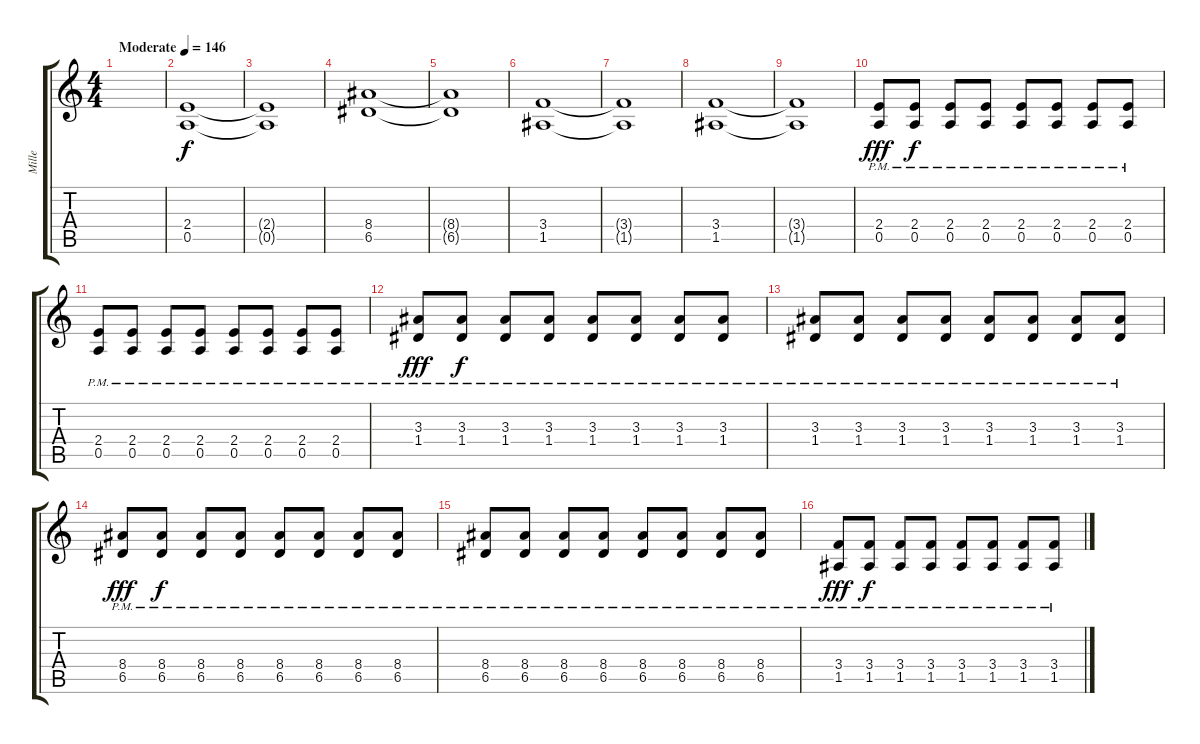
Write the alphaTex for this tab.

\track ("Mille" "Mille") {instrument distortionguitar}
\staff {score tabs}
\tuning (E4 B3 G3 D3 A2 E2) {hide}
\ts (4 4)
\tempo (146 "Moderate")
\clef g2
\ks c
|
(2.4 0.5).1 |
(2.4{t} 0.5{t}).1 |
(8.4 6.5).1 |
(8.4{t} 6.5{t}).1 |
(3.4 1.5).1 |
(3.4{t} 1.5{t}).1 |
(3.4 1.5).1 |
(3.4{t} 1.5{t}).1 |
(2.4{pm} 0.5{pm}).8{dy fff} (2.4{pm} 0.5{pm}).8{dy f} (2.4{pm} 0.5{pm}).8 (2.4{pm} 0.5{pm}).8 (2.4{pm} 0.5{pm}).8 (2.4{pm} 0.5{pm}).8 (2.4{pm} 0.5{pm}).8 (2.4{pm} 0.5{pm}).8 |
(2.4{pm} 0.5{pm}).8 (2.4{pm} 0.5{pm}).8 (2.4{pm} 0.5{pm}).8 (2.4{pm} 0.5{pm}).8 (2.4{pm} 0.5{pm}).8 (2.4{pm} 0.5{pm}).8 (2.4{pm} 0.5{pm}).8 (2.4{pm} 0.5{pm}).8 |
(3.3 1.4{pm}).8{dy fff} (3.3{pm} 1.4{pm}).8{dy f} (3.3{pm} 1.4{pm}).8 (3.3{pm} 1.4{pm}).8 (3.3{pm} 1.4{pm}).8 (3.3{pm} 1.4{pm}).8 (3.3{pm} 1.4{pm}).8 (3.3{pm} 1.4{pm}).8 |
(3.3{pm} 1.4{pm}).8 (3.3{pm} 1.4{pm}).8 (3.3{pm} 1.4{pm}).8 (3.3{pm} 1.4{pm}).8 (3.3{pm} 1.4{pm}).8 (3.3{pm} 1.4{pm}).8 (3.3{pm} 1.4{pm}).8 (3.3{pm} 1.4{pm}).8 |
(8.4{pm} 6.5{pm}).8{dy fff} (8.4{pm} 6.5{pm}).8{dy f} (8.4{pm} 6.5{pm}).8 (8.4{pm} 6.5{pm}).8 (8.4{pm} 6.5{pm}).8 (8.4{pm} 6.5{pm}).8 (8.4{pm} 6.5{pm}).8 (8.4{pm} 6.5{pm}).8 |
(8.4{pm} 6.5{pm}).8 (8.4{pm} 6.5{pm}).8 (8.4{pm} 6.5{pm}).8 (8.4{pm} 6.5{pm}).8 (8.4{pm} 6.5{pm}).8 (8.4{pm} 6.5{pm}).8 (8.4{pm} 6.5{pm}).8 (8.4{pm} 6.5{pm}).8 |
(3.4{pm} 1.5{pm}).8{dy fff} (3.4{pm} 1.5{pm}).8{dy f} (3.4{pm} 1.5{pm}).8 (3.4{pm} 1.5{pm}).8 (3.4{pm} 1.5{pm}).8 (3.4{pm} 1.5{pm}).8 (3.4{pm} 1.5{pm}).8 (3.4{pm} 1.5{pm}).8
